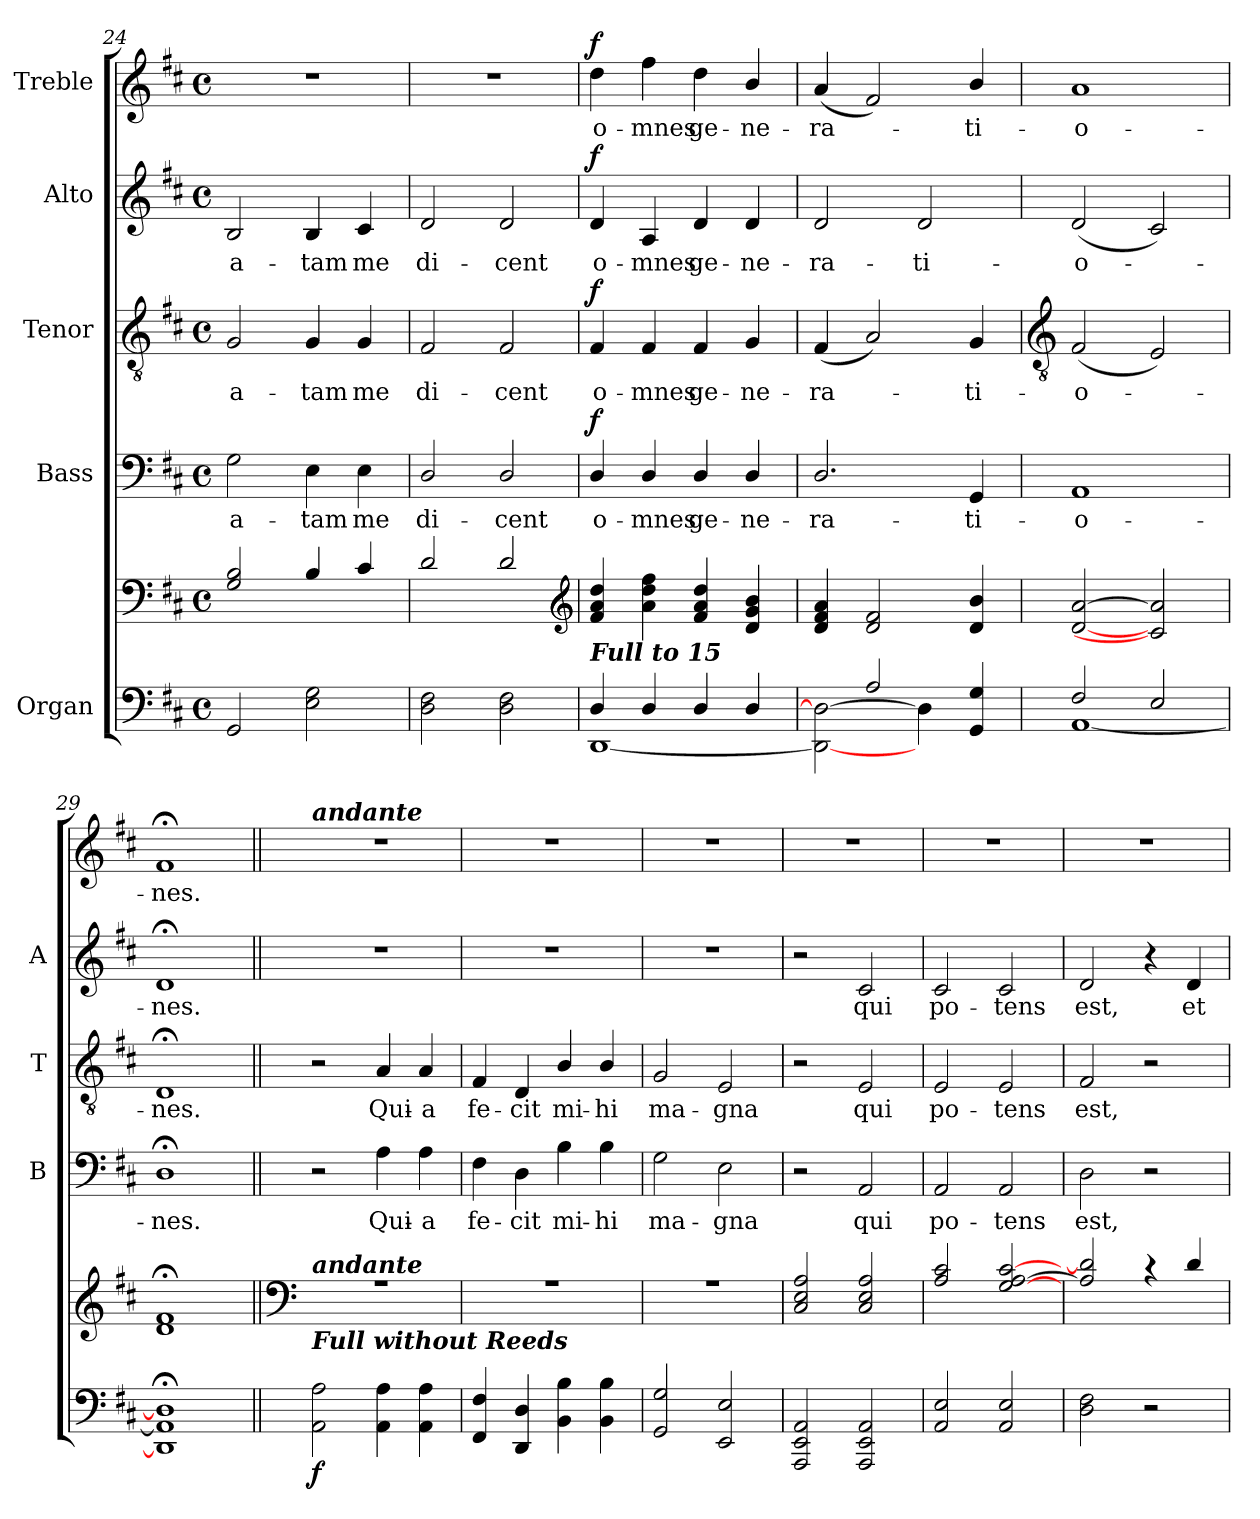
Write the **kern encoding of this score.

**kern	**kern	**dynam	**kern	**text	**dynam	**kern	**text	**dynam	**kern	**text	**dynam	**kern	**text	**dynam
*part5	*part5	*part5	*part4	*part4	*part4	*part3	*part3	*part3	*part2	*part2	*part2	*part1	*part1	*part1
*staff6	*staff5	*staff5/6	*staff4	*staff4	*staff4	*staff3	*staff3	*staff3	*staff2	*staff2	*staff2	*staff1	*staff1	*staff1
*I"Organ	*	*	*I"Bass	*	*	*I"Tenor	*	*	*I"Alto	*	*	*I"Treble	*	*
*	*	*	*I'B	*	*	*I'T	*	*	*I'A	*	*	*	*	*
*clefF4	*clefF4	*	*clefF4	*	*	*clefGv2	*	*	*clefG2	*	*	*clefG2	*	*
*k[f#c#]	*k[f#c#]	*	*k[f#c#]	*	*	*k[f#c#]	*	*	*k[f#c#]	*	*	*k[f#c#]	*	*
*D:	*D:	*	*D:	*	*	*D:	*	*	*D:	*	*	*D:	*	*
*M4/4	*M4/4	*	*M4/4	*	*	*M4/4	*	*	*M4/4	*	*	*M4/4	*	*
*met(c)	*met(c)	*	*met(c)	*	*	*met(c)	*	*	*met(c)	*	*	*met(c)	*	*
=24	=24	=24	=24	=24	=24	=24	=24	=24	=24	=24	=24	=24	=24	=24
*	*^	*	*	*	*	*	*	*	*	*	*	*	*	*
!	!	!	!	!	!LO:LY:b	!	!	!LO:LY:b	!	!	!LO:LY:b	!	!	!	!
2GG	2G 2B	1ryy	.	2G	-a-	.	2G	-a-	.	2B	-a-	.	1r	.	.
!	!	!	!	!	!LO:LY:b	!	!	!LO:LY:b	!	!	!LO:LY:b	!	!	!	!
2E 2G	4B	.	.	4E	-tam	.	4G	-tam	.	4B	-tam	.	.	.	.
!	!	!	!	!	!LO:LY:b	!	!	!LO:LY:b	!	!	!LO:LY:b	!	!	!	!
.	4c#	.	.	4E	me	.	4G	me	.	4c#	me	.	.	.	.
=25	=25	=25	=25	=25	=25	=25	=25	=25	=25	=25	=25	=25	=25	=25	=25
!	!	!	!	!	!LO:LY:b	!	!	!LO:LY:b	!	!	!LO:LY:b	!	!	!	!
2D 2F#	2d	1ryy	.	2D/	di-	.	2F#	di-	.	2d	di-	.	1r	.	.
!	!	!	!	!	!LO:LY:b	!	!	!LO:LY:b	!	!	!LO:LY:b	!	!	!	!
2D 2F#	2d	.	.	2D/	-cent	.	2F#	-cent	.	2d	-cent	.	.	.	.
*	*v	*v	*	*	*	*	*	*	*	*	*	*	*	*	*
*	*clefG2	*	*	*	*	*	*	*	*	*	*	*	*	*
=26	=26	=26	=26	=26	=26	=26	=26	=26	=26	=26	=26	=26	=26	=26
*^	*	*	*	*	*	*	*	*	*	*	*	*	*	*
!	!	!LO:TX:b:Bi:t=Full to 15	!	!	!	!	!	!	!	!	!	!	!	!	!
!	!	!	!	!	!LO:LY:b	!LO:DY:b	!	!LO:LY:b	!LO:DY:b	!	!LO:LY:b	!LO:DY:b	!	!LO:LY:b	!LO:DY:b
4D/	[1DD	4f# 4a 4dd	.	4D/	o-	f	4F#	o-	f	4d	o-	f	4dd	o-	f
!	!	!	!	!	!LO:LY:b	!	!	!LO:LY:b	!	!	!LO:LY:b	!	!	!LO:LY:b	!
4D/	.	4a 4dd 4ff#	.	4D/	-mnes	.	4F#	-mnes	.	4A	-mnes	.	4ff#	-mnes	.
!	!	!	!	!	!LO:LY:b	!	!	!LO:LY:b	!	!	!LO:LY:b	!	!	!LO:LY:b	!
4D/	.	4f# 4a 4dd	.	4D/	ge-	.	4F#	ge-	.	4d	ge-	.	4dd	ge-	.
!	!	!	!	!	!LO:LY:b	!	!	!LO:LY:b	!	!	!LO:LY:b	!	!	!LO:LY:b	!
4D/	.	4d 4g 4b	.	4D/	-ne-	.	4G	-ne-	.	4d	-ne-	.	4b/	-ne-	.
=27	=27	=27	=27	=27	=27	=27	=27	=27	=27	=27	=27	=27	=27	=27	=27
*	*	*^	*	*	*	*	*	*	*	*	*	*	*	*	*
!	!	!	!	!	!	!LO:LY:b	!	!	!LO:LY:b	!	!	!LO:LY:b	!	!	!LO:LY:b	!
4ryy	2DD\_ 2D\_	4d 4f# 4a	4ryy	.	2.D/	-ra-	.	(<4F#	-ra-	.	2d	-ra-	.	(<4a	-ra-	.
2A/	.	2d 2f#	2ryy	.	.	.	.	2A)	.	.	.	.	.	2f#)	.	.
!	!	!	!	!	!	!	!	!	!	!	!	!LO:LY:b	!	!	!	!
.	4D]	.	.	.	.	.	.	.	.	.	2d	-ti-	.	.	.	.
!	!	!	!	!	!	!LO:LY:b	!	!	!LO:LY:b	!	!	!	!	!	!LO:LY:b	!
4ryy	4GG 4G	4d 4b	4ryy	.	4GG	-ti-	.	4G	ti-	.	.	.	.	4b/	ti-	.
*	*	*v	*v	*	*	*	*	*	*	*	*	*	*	*	*	*
!!LO:LB:g=z
=28	=28	=28	=28	=28	=28	=28	=28	=28	=28	=28	=28	=28	=28	=28	=28
*	*	*	*	*	*	*	*clefGv2	*	*	*	*	*	*	*	*
*	*	*^	*	*	*	*	*	*	*	*	*	*	*	*	*
!	!	!	!	!	!	!LO:LY:b	!	!	!LO:LY:b	!	!	!LO:LY:b	!	!	!LO:LY:b	!
*	*	*v	*v	*	*	*	*	*	*	*	*	*	*	*	*	*
2F#/	[1AA	[2d [2a	.	1AA	-o-	.	(<2F#	-o-	.	(<2d	-o-	.	1a	-o-	.
2E/	.	2c#] 2a]	.	.	.	.	2E)	.	.	2c#)	.	.	.	.	.
*v	*v	*	*	*	*	*	*	*	*	*	*	*	*	*	*
=29	=29	=29	=29	=29	=29	=29	=29	=29	=29	=29	=29	=29	=29	=29
*	*^	*	*	*	*	*	*	*	*	*	*	*	*	*
!	!	!	!	!	!LO:LY:b	!	!	!LO:LY:b	!	!	!LO:LY:b	!	!	!LO:LY:b	!
1DD]; 1AA]; 1D];	1d;< 1f#;<	1ryy	.	1D;<	-nes.	.	1D;<	nes.	.	1d;<	nes.	.	1f#;<	-nes.	.
=30||	=30||	=30||	=30||	=30||	=30||	=30||	=30||	=30||	=30||	=30||	=30||	=30||	=30||	=30||	=30||
*	*clefF4	*	*	*	*	*	*	*	*	*	*	*	*	*	*
!	!	!	!	!	!	!	!	!	!	!	!	!	!LO:TX:a:Bi:t=andante	!	!
!	!LO:TX:a:Bi:t=andante	!	!	!	!	!	!	!	!	!	!	!	!	!	!
!	!LO:TX:b:Bi:t=Full without Reeds	!	!	!	!	!	!	!	!	!	!	!	!	!	!
!	!	!	!LO:DY:b=2	!	!	!	!	!	!	!	!	!	!	!	!
2AA 2A	1r	1ryy	f	2r	.	.	2r	.	.	1r	.	.	1r	.	.
!	!	!	!	!	!LO:LY:b	!	!	!LO:LY:b	!	!	!	!	!	!	!
4AA 4A	.	.	.	4A	Qui-	.	4A	Qui-	.	.	.	.	.	.	.
!	!	!	!	!	!LO:LY:b	!	!	!LO:LY:b	!	!	!	!	!	!	!
4AA 4A	.	.	.	4A	-a	.	4A	-a	.	.	.	.	.	.	.
=31	=31	=31	=31	=31	=31	=31	=31	=31	=31	=31	=31	=31	=31	=31	=31
!	!	!	!	!	!LO:LY:b	!	!	!LO:LY:b	!	!	!	!	!	!	!
4FF# 4F#	1r	1ryy	.	4F#	fe-	.	4F#	fe-	.	1r	.	.	1r	.	.
!	!	!	!	!	!LO:LY:b	!	!	!LO:LY:b	!	!	!	!	!	!	!
4DD 4D	.	.	.	4D	-cit	.	4D	-cit	.	.	.	.	.	.	.
!	!	!	!	!	!LO:LY:b	!	!	!LO:LY:b	!	!	!	!	!	!	!
4BB 4B	.	.	.	4B	mi-	.	4B/	mi-	.	.	.	.	.	.	.
!	!	!	!	!	!LO:LY:b	!	!	!LO:LY:b	!	!	!	!	!	!	!
4BB 4B	.	.	.	4B	-hi	.	4B/	-hi	.	.	.	.	.	.	.
=32	=32	=32	=32	=32	=32	=32	=32	=32	=32	=32	=32	=32	=32	=32	=32
!	!	!	!	!	!LO:LY:b	!	!	!LO:LY:b	!	!	!	!	!	!	!
2GG 2G	1r	1ryy	.	2G	ma-	.	2G	ma-	.	1r	.	.	1r	.	.
!	!	!	!	!	!LO:LY:b	!	!	!LO:LY:b	!	!	!	!	!	!	!
2EE 2E	.	.	.	2E	-gna	.	2E	-gna	.	.	.	.	.	.	.
=33	=33	=33	=33	=33	=33	=33	=33	=33	=33	=33	=33	=33	=33	=33	=33
2AAA 2EE 2AA	2C# 2E 2A	1ryy	.	2r	.	.	2r	.	.	2r	.	.	1r	.	.
!	!	!	!	!	!LO:LY:b	!	!	!LO:LY:b	!	!	!LO:LY:b	!	!	!	!
2AAA 2EE 2AA	2C# 2E 2A	.	.	2AA	qui	.	2E	qui	.	2c#	qui	.	.	.	.
=34	=34	=34	=34	=34	=34	=34	=34	=34	=34	=34	=34	=34	=34	=34	=34
!	!	!	!	!	!LO:LY:b	!	!	!LO:LY:b	!	!	!LO:LY:b	!	!	!	!
2AA 2E	2A 2c#	1ryy	.	2AA	po-	.	2E	po-	.	2c#	po-	.	1r	.	.
!	!	!	!	!	!LO:LY:b	!	!	!LO:LY:b	!	!	!LO:LY:b	!	!	!	!
2AA 2E	[2G [2A [2c#	.	.	2AA	-tens	.	2E	-tens	.	2c#	-tens	.	.	.	.
=35	=35	=35	=35	=35	=35	=35	=35	=35	=35	=35	=35	=35	=35	=35	=35
!	!	!	!	!	!LO:LY:b	!	!	!LO:LY:b	!	!	!LO:LY:b	!	!	!	!
2D 2F#	2A] 2d]	1ryy	.	2D	est,	.	2F#	est,	.	2d	est,	.	1r	.	.
2r	4r	.	.	2r	.	.	2r	.	.	4r	.	.	.	.	.
!	!	!	!	!	!	!	!	!	!	!	!LO:LY:b	!	!	!	!
.	4d	.	.	.	.	.	.	.	.	4d	et	.	.	.	.
*	*v	*v	*	*	*	*	*	*	*	*	*	*	*	*	*
=	=	=	=	=	=	=	=	=	=	=	=	=	=	=
*-	*-	*-	*-	*-	*-	*-	*-	*-	*-	*-	*-	*-	*-	*-
